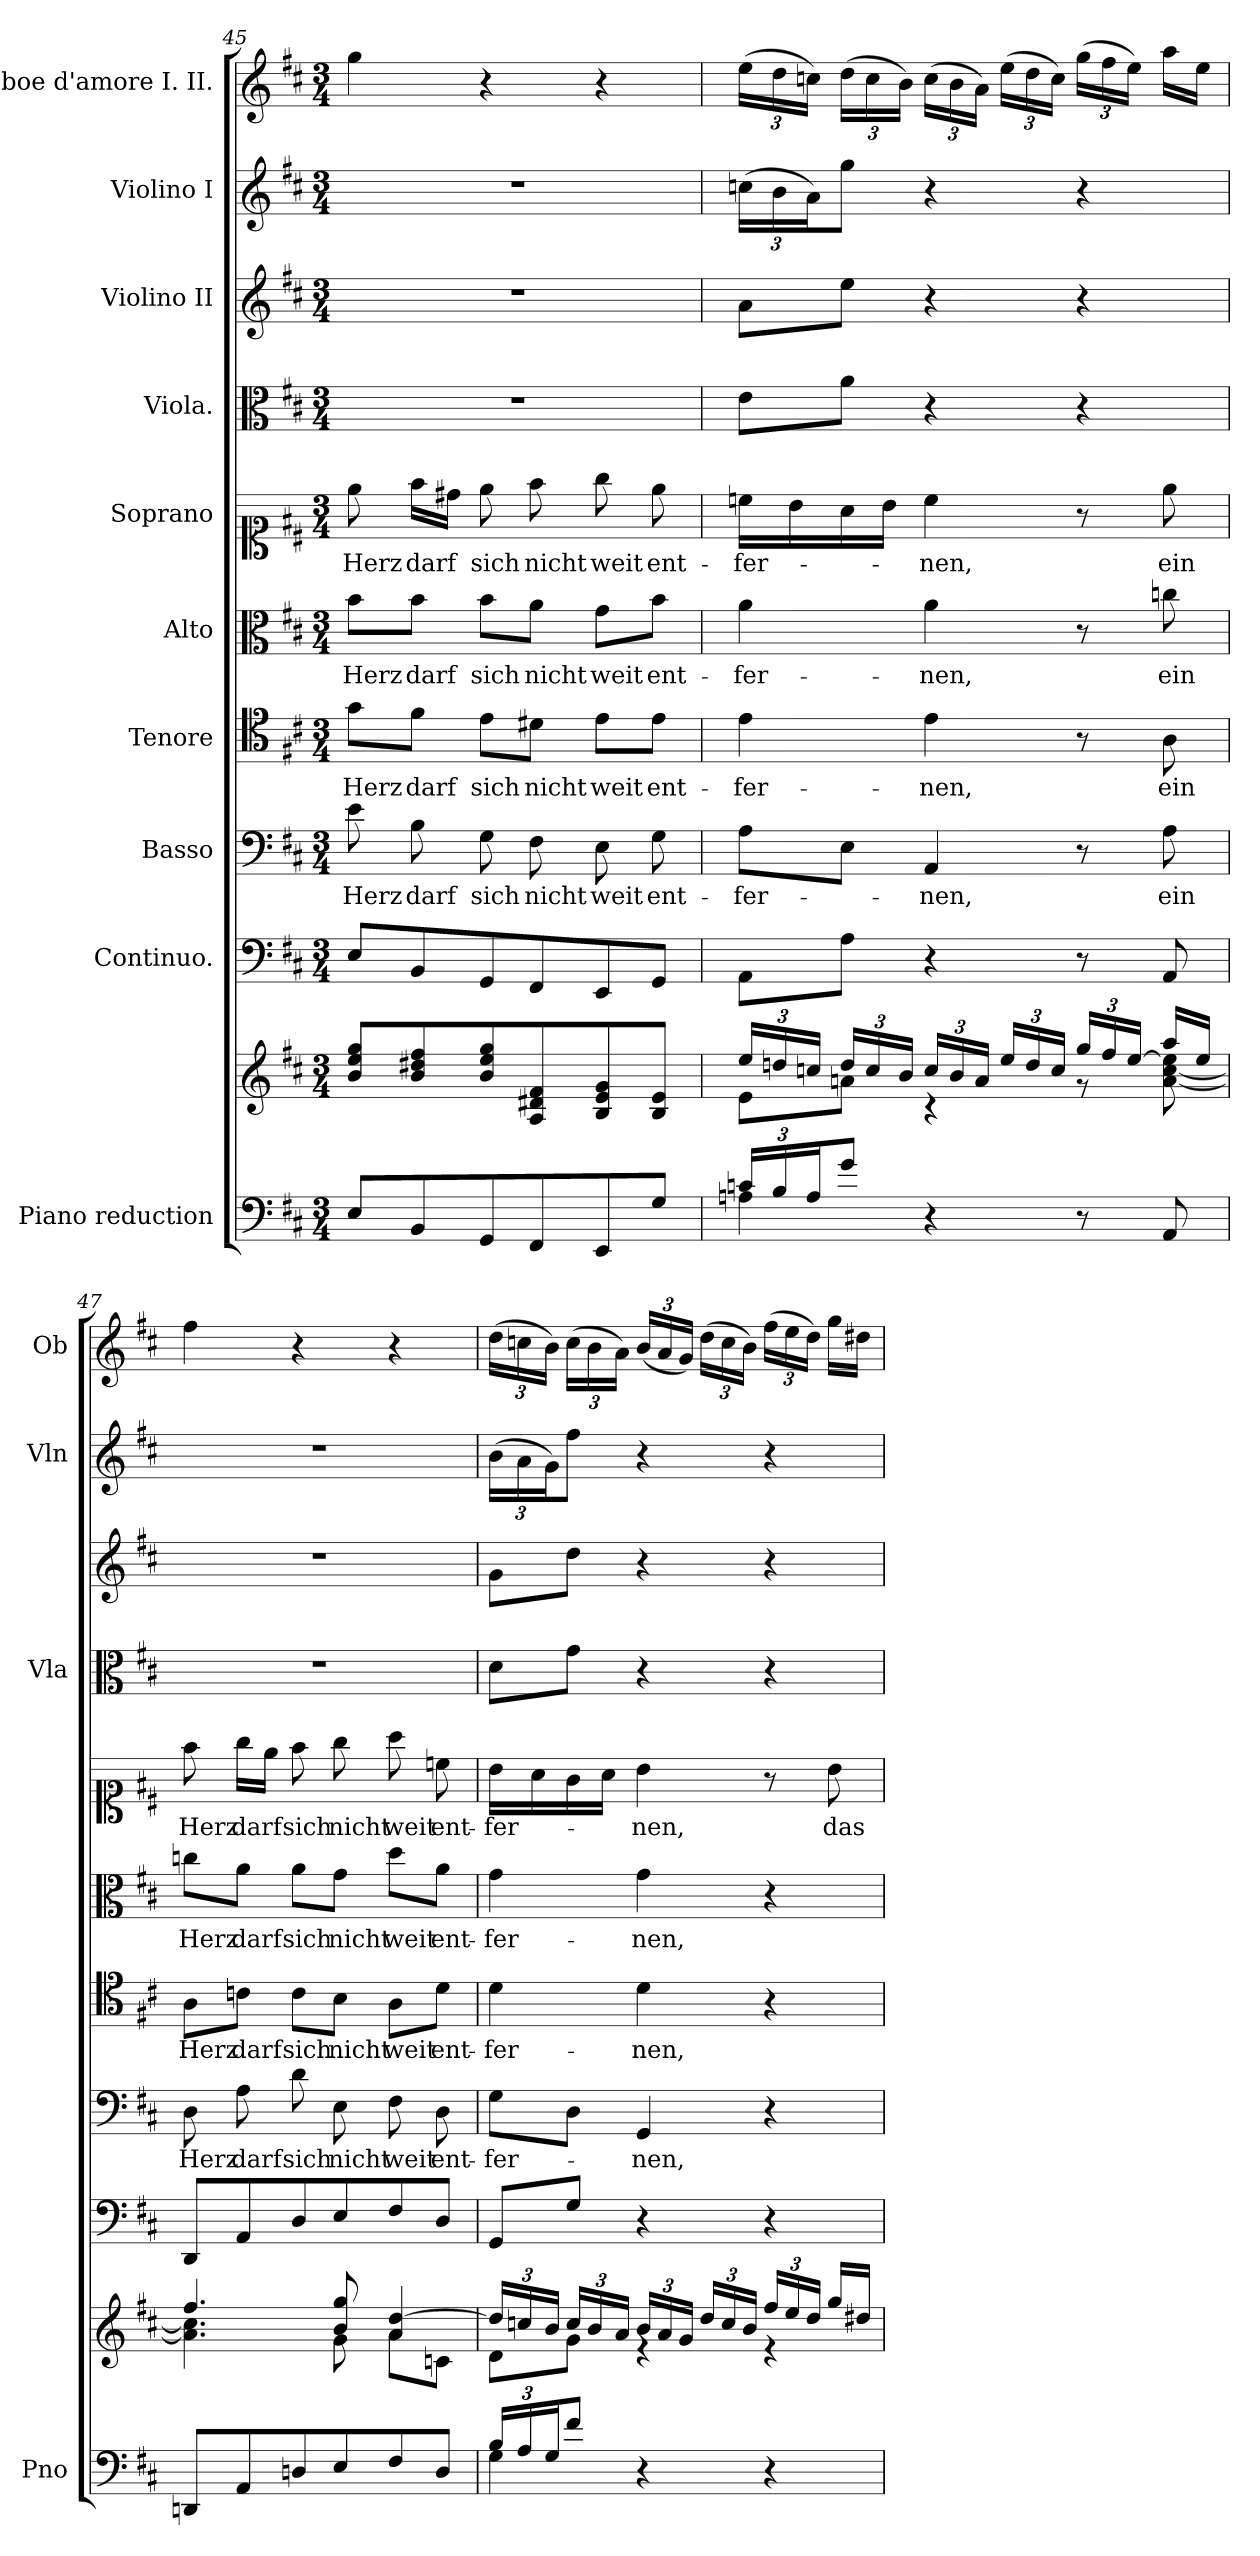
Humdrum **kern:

**kern	**kern	**kern	**kern	**text	**kern	**text	**kern	**text	**kern	**text	**kern	**kern	**kern	**kern
*part10	*part10	*part9	*part8	*part8	*part7	*part7	*part6	*part6	*part5	*part5	*part4	*part3	*part2	*part1
*staff11	*staff10	*staff9	*staff8	*staff8	*staff7	*staff7	*staff6	*staff6	*staff5	*staff5	*staff4	*staff3	*staff2	*staff1
*I"Piano reduction	*	*I"Continuo.	*I"Basso	*	*I"Tenore	*	*I"Alto	*	*I"Soprano	*	*I"Viola.	*I"Violino II	*I"Violino I	*I"Oboe d'amore I. II.
*I'Pno	*	*	*	*	*	*	*	*	*	*	*I'Vla	*	*I'Vln	*I'Ob
!!LO:PB:g=z
*clefF4	*clefG2	*clefF4	*clefF4	*	*clefC4	*	*clefC3	*	*clefC1	*	*clefC3	*clefG2	*clefG2	*clefG2
*k[f#c#]	*k[f#c#]	*k[f#c#]	*k[f#c#]	*	*k[f#c#]	*	*k[f#c#]	*	*k[f#c#]	*	*k[f#c#]	*k[f#c#]	*k[f#c#]	*k[f#c#]
*M3/4	*M3/4	*M3/4	*M3/4	*	*M3/4	*	*M3/4	*	*M3/4	*	*M3/4	*M3/4	*M3/4	*M3/4
=45	=45	=45	=45	=45	=45	=45	=45	=45	=45	=45	=45	=45	=45	=45
!	!	!	!	!LO:LY:b	!	!LO:LY:b	!	!LO:LY:b	!	!LO:LY:b	!	!	!	!
8E/L	8b/ 8ee/ 8gg/L	8E/L	8e\	Herz	8g\L	Herz	8b\L	Herz	8ee\	Herz	2.r	2.r	2.r	4gg\
!	!	!	!	!LO:LY:b	!	!LO:LY:b	!	!LO:LY:b	!	!LO:LY:b	!	!	!	!
8BB/	8b/ 8dd#X/ 8ff#/	8BB/	8B\	darf	8f#\J	darf	8b\J	darf	16ff#\LL	darf	.	.	.	.
.	.	.	.	.	.	.	.	.	16dd#X\JJ	.	.	.	.	.
!	!	!	!	!LO:LY:b	!	!LO:LY:b	!	!LO:LY:b	!	!LO:LY:b	!	!	!	!
8GG/	8b/ 8ee/ 8gg/	8GG/	8G\	sich	8e\L	sich	8b\L	sich	8ee\	sich	.	.	.	4r
!	!	!	!	!LO:LY:b	!	!LO:LY:b	!	!LO:LY:b	!	!LO:LY:b	!	!	!	!
8FF#/	8A/ 8d#X/ 8f#/	8FF#/	8F#\	nicht	8d#X\J	nicht	8a\J	nicht	8ff#\	nicht	.	.	.	.
!	!	!	!	!LO:LY:b	!	!LO:LY:b	!	!LO:LY:b	!	!LO:LY:b	!	!	!	!
8EE/	8B/ 8e/ 8g/	8EE/	8E\	weit	8e\L	weit	8g\L	weit	8gg\	weit	.	.	.	4r
!	!	!	!	!LO:LY:b	!	!LO:LY:b	!	!LO:LY:b	!	!LO:LY:b	!	!	!	!
8G/J	8B/ 8e/J	8GG/J	8G\	ent-	8e\J	ent-	8b\J	ent-	8ee\	ent-	.	.	.	.
=46	=46	=46	=46	=46	=46	=46	=46	=46	=46	=46	=46	=46	=46	=46
*Xbrackettup	*Xbrackettup	*	*	*	*	*	*	*	*	*	*	*	*	*
*^	*^	*	*	*	*	*	*	*	*	*	*	*	*	*
!	!	!	!	!	!	!LO:LY:b	!	!LO:LY:b	!	!LO:LY:b	!	!LO:LY:b	!	!	!	!
*	*	*	*	*	*	*	*	*	*	*	*	*	*	*	*Xbrackettup	*Xbrackettup
24cn/LL	4An\	24ee/LL	8e\L	8AA\L	8A\L	fer-	4e\	fer-	4a\	fer-	16ccn\LL	-fer-	8e\L	8a\L	(>24ccn\LL	(>24ee\LL
24B/	.	24ddn/	.	.	.	.	.	.	.	.	.	.	.	.	24b\	24dd\
.	.	.	.	.	.	.	.	.	.	.	16b\	.	.	.	.	.
24A/J	.	24ccn/JJ	.	.	.	.	.	.	.	.	.	.	.	.	24a\J)	24ccn\JJ)
8g/J	.	24dd/LL	8an\J	8A\J	8E\J	.	.	.	.	.	16a\	.	8a\J	8ee\J	8gg\J	(>24dd\LL
.	.	24cc/	.	.	.	.	.	.	.	.	.	.	.	.	.	24cc\
.	.	.	.	.	.	.	.	.	.	.	16b\JJ	.	.	.	.	.
.	.	24b/JJ	.	.	.	.	.	.	.	.	.	.	.	.	.	24b\JJ)
!	!	!	!	!	!	!LO:LY:b	!	!LO:LY:b	!	!LO:LY:b	!	!LO:LY:b	!	!	!	!
4r	4ryy	24cc/LL	4r	4r	4AA/	-nen,	4e\	-nen,	4a\	-nen,	4cc\	-nen,	4r	4r	4r	(>24cc\LL
.	.	24b/	.	.	.	.	.	.	.	.	.	.	.	.	.	24b\
.	.	24a/JJ	.	.	.	.	.	.	.	.	.	.	.	.	.	24a\JJ)
.	.	24ee/LL	.	.	.	.	.	.	.	.	.	.	.	.	.	(>24ee\LL
.	.	24dd/	.	.	.	.	.	.	.	.	.	.	.	.	.	24dd\
.	.	24cc/JJ	.	.	.	.	.	.	.	.	.	.	.	.	.	24cc\JJ)
8r	8ryy	24gg/LL	8r	8r	8r	.	8r	.	8r	.	8r	.	4r	4r	4r	(>24gg\LL
.	.	24ff#/	.	.	.	.	.	.	.	.	.	.	.	.	.	24ff#\
.	.	[24ee/JJ	.	.	.	.	.	.	.	.	.	.	.	.	.	24ee\JJ)
!	!	!	!	!	!	!LO:LY:b	!	!LO:LY:b	!	!LO:LY:b	!	!LO:LY:b	!	!	!	!
8AA/	8ryy	16aa/LL	[8a\ [8cc\ 8ee\]	8AA/	8A\	ein	8A\	ein	8ccn\	ein	8ee\	ein	.	.	.	16aa\LL
.	.	16ee/JJ	.	.	.	.	.	.	.	.	.	.	.	.	.	16ee\JJ
*v	*v	*	*	*	*	*	*	*	*	*	*	*	*	*	*	*
=47	=47	=47	=47	=47	=47	=47	=47	=47	=47	=47	=47	=47	=47	=47	=47
!	!	!	!	!	!LO:LY:b	!	!LO:LY:b	!	!LO:LY:b	!	!LO:LY:b	!	!	!	!
8DDn/L	4.ff#/	4.a\] 4.cc\]	8DD/L	8D\	Herz	8A\L	Herz	8ccn\L	Herz	8ff#\	Herz	2.r	2.r	2.r	4ff#\
!	!	!	!	!	!LO:LY:b	!	!LO:LY:b	!	!LO:LY:b	!	!LO:LY:b	!	!	!	!
8AA/	.	.	8AA/	8A\	darf	8cn\J	darf	8a\J	darf	16gg\LL	darf	.	.	.	.
.	.	.	.	.	.	.	.	.	.	16ee\JJ	.	.	.	.	.
!	!	!	!	!	!LO:LY:b	!	!LO:LY:b	!	!LO:LY:b	!	!LO:LY:b	!	!	!	!
8Dn/	.	.	8D/	8d\	sich	8c\L	sich	8a\L	sich	8ff#\	sich	.	.	.	4r
!	!	!	!	!	!LO:LY:b	!	!LO:LY:b	!	!LO:LY:b	!	!LO:LY:b	!	!	!	!
8E/	8b/ 8gg/	8g\	8E/	8E\	nicht	8B\J	nicht	8g\J	nicht	8gg\	nicht	.	.	.	.
!	!	!	!	!	!LO:LY:b	!	!LO:LY:b	!	!LO:LY:b	!	!LO:LY:b	!	!	!	!
8F#/	4a/ [4dd/	8a\L	8F#/	8F#\	weit	8A\L	weit	8dd\L	weit	8aa\	weit	.	.	.	4r
!	!	!	!	!	!LO:LY:b	!	!LO:LY:b	!	!LO:LY:b	!	!LO:LY:b	!	!	!	!
8D/J	.	8cn\J	8D/J	8D\	ent-	8d\J	ent-	8a\J	ent-	8ccn\	ent-	.	.	.	.
!!LO:PB:g=z
=48	=48	=48	=48	=48	=48	=48	=48	=48	=48	=48	=48	=48	=48	=48	=48
*^	*	*	*	*	*	*	*	*	*	*	*	*	*	*	*
!	!	!	!	!	!	!LO:LY:b	!	!LO:LY:b	!	!LO:LY:b	!	!LO:LY:b	!	!	!	!
24B/LL	4G\	24dd/LL]	8d\L	8GG/L	8G\L	fer-	4d\	fer-	4g\	fer-	16b\LL	-fer-	8d\L	8g\L	(>24b\LL	(>24dd\LL
24A/	.	24ccn/	.	.	.	.	.	.	.	.	.	.	.	.	24a\	24ccn\
.	.	.	.	.	.	.	.	.	.	.	16a\	.	.	.	.	.
24G/J	.	24b/JJ	.	.	.	.	.	.	.	.	.	.	.	.	24g\J)	24b\JJ)
8f#/J	.	24cc/LL	8g\J	8G/J	8D\J	.	.	.	.	.	16g\	.	8g\J	8dd\J	8ff#\J	(>24cc\LL
.	.	24b/	.	.	.	.	.	.	.	.	.	.	.	.	.	24b\
.	.	.	.	.	.	.	.	.	.	.	16a\JJ	.	.	.	.	.
.	.	24a/JJ	.	.	.	.	.	.	.	.	.	.	.	.	.	24a\JJ)
!	!	!	!	!	!	!LO:LY:b	!	!LO:LY:b	!	!LO:LY:b	!	!LO:LY:b	!	!	!	!
4r	4ryy	24b/LL	4re	4r	4GG/	-nen,	4d\	-nen,	4g\	-nen,	4b\	-nen,	4r	4r	4r	(<24b/LL
.	.	24a/	.	.	.	.	.	.	.	.	.	.	.	.	.	24a/
.	.	24g/JJ	.	.	.	.	.	.	.	.	.	.	.	.	.	24g/JJ)
.	.	24dd/LL	.	.	.	.	.	.	.	.	.	.	.	.	.	(>24dd\LL
.	.	24cc/	.	.	.	.	.	.	.	.	.	.	.	.	.	24cc\
.	.	24b/JJ	.	.	.	.	.	.	.	.	.	.	.	.	.	24b\JJ)
4r	4ryy	24ff#/LL	4re	4r	4r	.	4r	.	4r	.	8r	.	4r	4r	4r	(>24ff#\LL
.	.	24ee/	.	.	.	.	.	.	.	.	.	.	.	.	.	24ee\
.	.	24dd/JJ	.	.	.	.	.	.	.	.	.	.	.	.	.	24dd\JJ)
!	!	!	!	!	!	!	!	!	!	!	!	!LO:LY:b	!	!	!	!
.	.	16gg/LL	.	.	.	.	.	.	.	.	8b\	das	.	.	.	16gg\LL
.	.	16dd#X/JJ	.	.	.	.	.	.	.	.	.	.	.	.	.	16dd#X\JJ
*v	*v	*	*	*	*	*	*	*	*	*	*	*	*	*	*	*
*	*v	*v	*	*	*	*	*	*	*	*	*	*	*	*	*
=	=	=	=	=	=	=	=	=	=	=	=	=	=	=
*-	*-	*-	*-	*-	*-	*-	*-	*-	*-	*-	*-	*-	*-	*-
